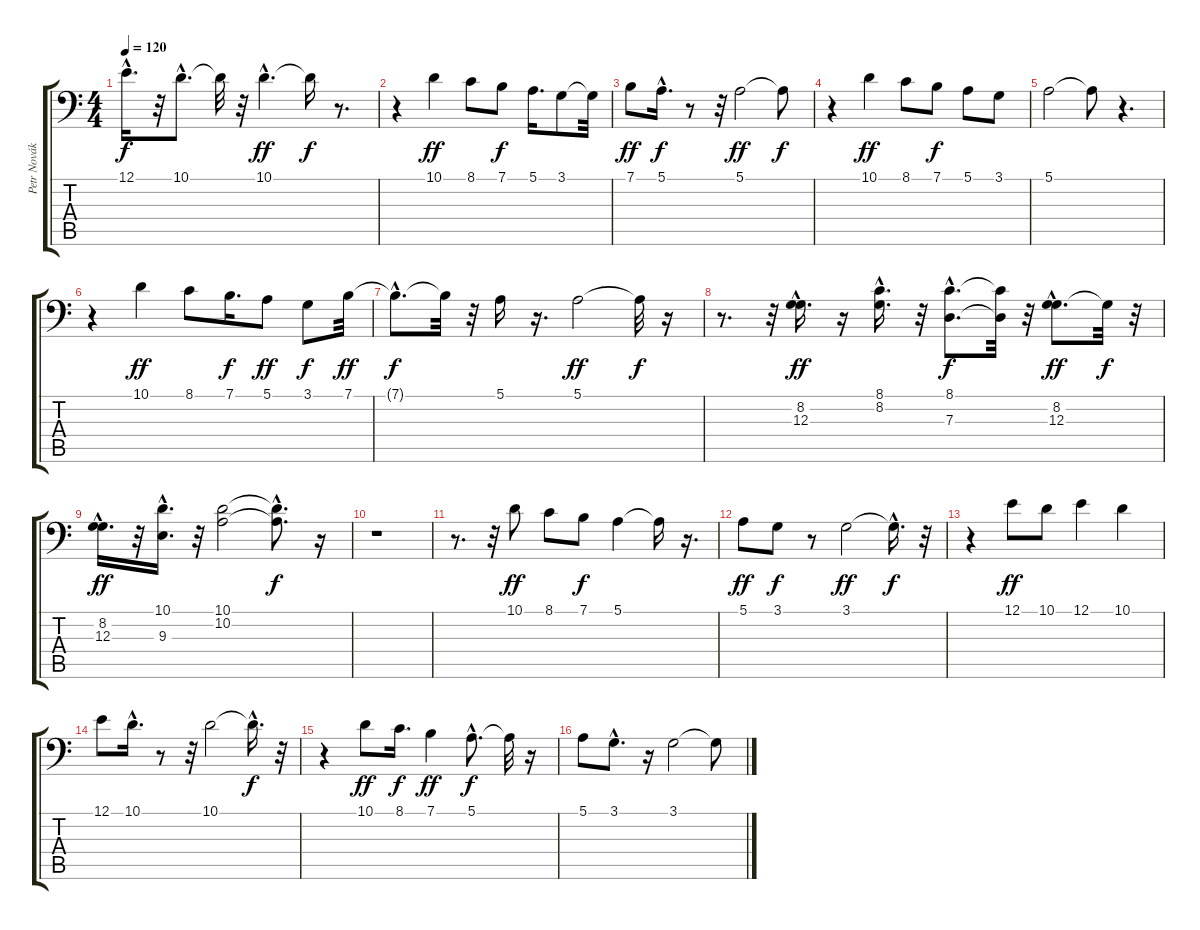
\track ("Petr Novák - zpìv" "Petr Novák") {instrument lead6voice}
\staff {score tabs}
\tuning (E3 B2 G2 D2 A1 E1) {hide}
\ts (4 4)
\tempo 120
\clef f4
\ks c
12.1{hac t}.16{d dy f} r.32 10.1{hac}.8{d} 10.1{t}.32 r.32 10.1{hac}.4{d dy ff} 10.1{t}.16{dy f} r.8{d} |
r.4 10.1.4{dy ff} 8.1.8 7.1.8{dy f} 5.1.16{d} 3.1.8 3.1{t}.32 |
7.1.8{dy ff} 5.1{hac}.16{d dy f} r.8 r.32 5.1.2{dy ff} 5.1{t}.8{dy f} |
r.4 10.1.4{dy ff} 8.1.8 7.1.8{dy f} 5.1.8 3.1.8 |
5.1.2 5.1{t}.8 r.4{d} |
r.4 10.1.4{dy ff} 8.1.8 7.1.16{d dy f} 5.1.8{dy ff} 3.1.8{dy f} 7.1.32{dy ff} |
7.1{hac t}.8{d dy f} 7.1{t}.32 r.32 5.1.16 r.16{d} 5.1.2{dy ff} 5.1{t}.32{dy f} r.16 |
r.8{d} r.32 (8.2{hac} 12.3).16{d dy ff} r.16 (8.1{hac} 8.2{hac}).16{d} r.32 (8.1{hac} 7.3{hac}).8{d dy f} (8.1{t} 7.3{t}).32 r.32 (8.2{hac} 12.3{hac}).8{d dy ff} 8.2{t}.32{dy f} r.32 |
(8.2{hac} 12.3{hac}).16{d dy ff} r.32 (10.1{hac} 9.3{hac}).16{d} r.32 (10.1 10.2).2 (10.1{hac t} 10.2{hac t}).8{d dy f} r.16 |
r.1 |
r.8{d} r.32 10.1.8{dy ff} 8.1.8 7.1.8{dy f} 5.1.4 5.1{t}.16 r.16{d} |
5.1.8{dy ff} 3.1.8{dy f} r.8 3.1.2{dy ff} 3.1{hac t}.16{d dy f} r.32 |
r.4 12.1.8{dy ff} 10.1.8 12.1.4 10.1.4 |
12.1.8 10.1{hac}.16{d} r.8 r.32 10.1.2 10.1{hac t}.16{d dy f} r.32 |
r.4 10.1.8{dy ff} 8.1.16{d dy f} 7.1.4{dy ff} 5.1{hac}.8{d dy f} 5.1{t}.32 r.16 |
5.1.8 3.1{hac}.8{d} r.16 3.1.2 3.1{t}.8
